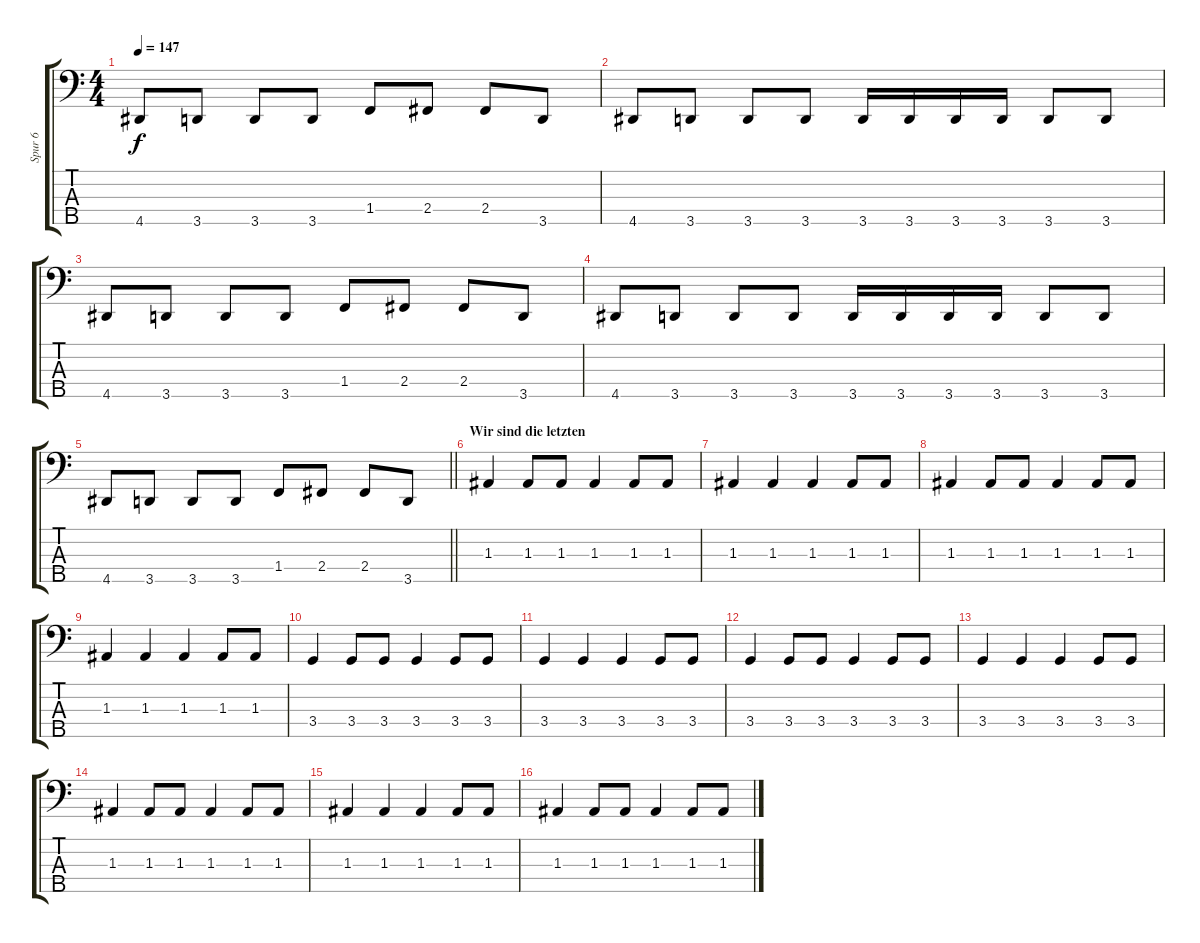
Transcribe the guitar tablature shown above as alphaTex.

\track ("Spur 6" "Spur 6") {instrument electricbassfinger}
\staff {score tabs}
\tuning (G2 D2 A1 E1 B0) {hide}
\ts (4 4)
\tempo 147
\clef f4
\ks c
4.5.8{dy f} 3.5.8 3.5.8 3.5.8 1.4.8 2.4.8 2.4.8 3.5.8 |
4.5.8 3.5.8 3.5.8 3.5.8 3.5.16 3.5.16 3.5.16 3.5.16 3.5.8 3.5.8 |
4.5.8 3.5.8 3.5.8 3.5.8 1.4.8 2.4.8 2.4.8 3.5.8 |
4.5.8 3.5.8 3.5.8 3.5.8 3.5.16 3.5.16 3.5.16 3.5.16 3.5.8 3.5.8 |
\barLineRight lightlight
4.5.8 3.5.8 3.5.8 3.5.8 1.4.8 2.4.8 2.4.8 3.5.8 |
\section ("" "Wir sind die letzten")
1.3.4 1.3.8 1.3.8 1.3.4 1.3.8 1.3.8 |
1.3.4 1.3.4 1.3.4 1.3.8 1.3.8 |
1.3.4 1.3.8 1.3.8 1.3.4 1.3.8 1.3.8 |
1.3.4 1.3.4 1.3.4 1.3.8 1.3.8 |
3.4.4 3.4.8 3.4.8 3.4.4 3.4.8 3.4.8 |
3.4.4 3.4.4 3.4.4 3.4.8 3.4.8 |
3.4.4 3.4.8 3.4.8 3.4.4 3.4.8 3.4.8 |
3.4.4 3.4.4 3.4.4 3.4.8 3.4.8 |
1.3.4 1.3.8 1.3.8 1.3.4 1.3.8 1.3.8 |
1.3.4 1.3.4 1.3.4 1.3.8 1.3.8 |
1.3.4 1.3.8 1.3.8 1.3.4 1.3.8 1.3.8
